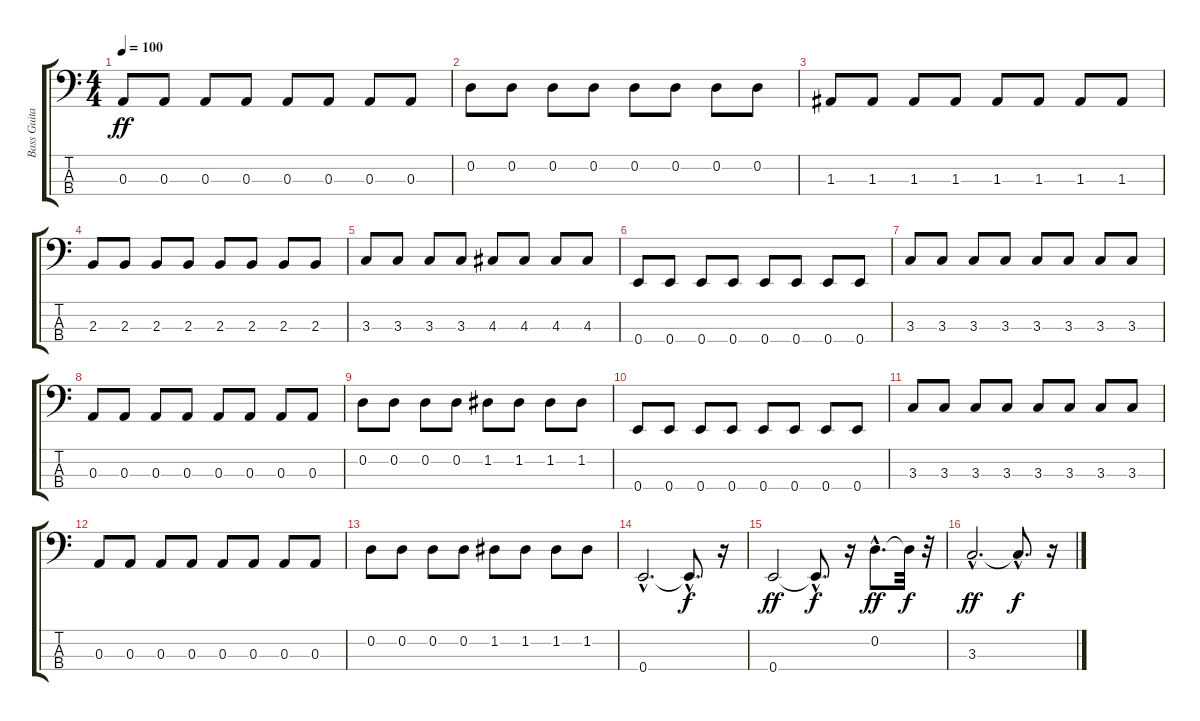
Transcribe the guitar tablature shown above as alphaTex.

\track ("Bass Guitar" "Bass Guita") {instrument electricbassfinger}
\staff {score tabs}
\tuning (G2 D2 A1 E1) {hide}
\ts (4 4)
\tempo 100
\clef f4
\ks c
0.3.8{dy ff} 0.3.8 0.3.8 0.3.8 0.3.8 0.3.8 0.3.8 0.3.8 |
0.2.8 0.2.8 0.2.8 0.2.8 0.2.8 0.2.8 0.2.8 0.2.8 |
1.3.8 1.3.8 1.3.8 1.3.8 1.3.8 1.3.8 1.3.8 1.3.8 |
2.3.8 2.3.8 2.3.8 2.3.8 2.3.8 2.3.8 2.3.8 2.3.8 |
3.3.8 3.3.8 3.3.8 3.3.8 4.3.8 4.3.8 4.3.8 4.3.8 |
0.4.8 0.4.8 0.4.8 0.4.8 0.4.8 0.4.8 0.4.8 0.4.8 |
3.3.8 3.3.8 3.3.8 3.3.8 3.3.8 3.3.8 3.3.8 3.3.8 |
0.3.8 0.3.8 0.3.8 0.3.8 0.3.8 0.3.8 0.3.8 0.3.8 |
0.2.8 0.2.8 0.2.8 0.2.8 1.2.8 1.2.8 1.2.8 1.2.8 |
0.4.8 0.4.8 0.4.8 0.4.8 0.4.8 0.4.8 0.4.8 0.4.8 |
3.3.8 3.3.8 3.3.8 3.3.8 3.3.8 3.3.8 3.3.8 3.3.8 |
0.3.8 0.3.8 0.3.8 0.3.8 0.3.8 0.3.8 0.3.8 0.3.8 |
0.2.8 0.2.8 0.2.8 0.2.8 1.2.8 1.2.8 1.2.8 1.2.8 |
0.4{hac}.2{d} 0.4{hac t}.8{d dy f} r.16 |
0.4.2{dy ff} 0.4{hac t}.8{d dy f} r.16 0.2{hac}.8{d dy ff} 0.2{t}.32{dy f} r.32 |
3.3{hac}.2{d dy ff} 3.3{hac t}.8{d dy f} r.16
